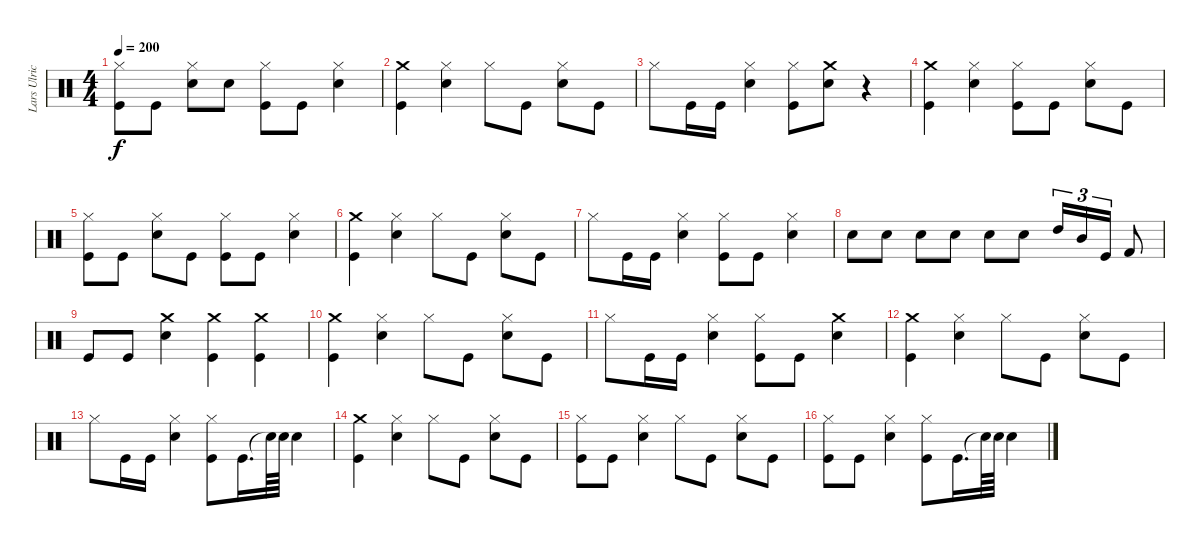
\track ("Lars Ulrich (Drums)" "Lars Ulric") {instrument percussion}
\staff {score}
\articulation defaults
\ts (4 4)
\tempo 200
\clef neutral
\ks c
("Kick (hit)" "Hi-Hat (closed)").8{dy f} "Kick (hit)".8 ("Snare (hit) 2" "Hi-Hat (closed)").8 "Snare (hit) 2".8 ("Kick (hit)" "Hi-Hat (closed)").8 "Kick (hit)".8 ("Snare (hit) 2" "Hi-Hat (closed)").4 |
("Kick (hit)" "Crash medium (hit)").4 ("Hi-Hat (closed)" "Snare (hit) 2").4 "Hi-Hat (closed)".8 "Kick (hit)".8 ("Snare (hit) 2" "Hi-Hat (closed)").8 "Kick (hit)".8 |
"Hi-Hat (closed)".8 "Kick (hit)".16 "Kick (hit)".16 ("Snare (hit) 2" "Hi-Hat (closed)").4 ("Kick (hit)" "Hi-Hat (closed)").8 ("Crash medium (hit)" "Snare (hit) 2").8 r.4 |
("Kick (hit)" "Crash medium (hit)").4 ("Hi-Hat (closed)" "Snare (hit) 2").4 ("Kick (hit)" "Hi-Hat (closed)").8 "Kick (hit)".8 ("Snare (hit) 2" "Hi-Hat (closed)").8 "Kick (hit)".8 |
("Hi-Hat (closed)" "Kick (hit)").8 "Kick (hit)".8 ("Snare (hit) 2" "Hi-Hat (closed)").8 "Kick (hit)".8 ("Hi-Hat (closed)" "Kick (hit)").8 "Kick (hit)".8 ("Snare (hit) 2" "Hi-Hat (closed)").4 |
("Kick (hit)" "Crash medium (hit)").4 ("Hi-Hat (closed)" "Snare (hit) 2").4 "Hi-Hat (closed)".8 "Kick (hit)".8 ("Snare (hit) 2" "Hi-Hat (closed)").8 "Kick (hit)".8 |
"Hi-Hat (closed)".8 "Kick (hit)".16 "Kick (hit)".16 ("Snare (hit) 2" "Hi-Hat (closed)").4 ("Kick (hit)" "Hi-Hat (closed)").8 "Kick (hit)".8 ("Snare (hit) 2" "Hi-Hat (closed)").4 |
"Snare (hit) 2".8 "Snare (hit) 2".8 "Snare (hit) 2".8 "Snare (hit) 2".8 "Snare (hit) 2".8 "Snare (hit) 2".8 "High Tom (hit)".16{tu (3 2)} "Mid Tom (hit)".16{tu (3 2)} "Kick (hit)".16{tu (3 2)} "Kick (hit) 2".8 |
"Kick (hit)".8 "Kick (hit)".8 ("Crash medium (hit)" "Snare (hit) 2").4 ("Crash medium (hit)" "Kick (hit)").4 ("Crash medium (hit)" "Kick (hit)").4 |
("Kick (hit)" "Crash medium (hit)").4 ("Hi-Hat (closed)" "Snare (hit) 2").4 "Hi-Hat (closed)".8 "Kick (hit)".8 ("Snare (hit) 2" "Hi-Hat (closed)").8 "Kick (hit)".8 |
"Hi-Hat (closed)".8 "Kick (hit)".16 "Kick (hit)".16 ("Snare (hit) 2" "Hi-Hat (closed)").4 ("Kick (hit)" "Hi-Hat (closed)").8 "Kick (hit)".8 ("Crash medium (hit)" "Snare (hit) 2").4 |
("Kick (hit)" "Crash medium (hit)").4 ("Hi-Hat (closed)" "Snare (hit) 2").4 "Hi-Hat (closed)".8 "Kick (hit)".8 ("Snare (hit) 2" "Hi-Hat (closed)").8 "Kick (hit)".8 |
"Hi-Hat (closed)".8 "Kick (hit)".16 "Kick (hit)".16 ("Snare (hit) 2" "Hi-Hat (closed)").4 ("Kick (hit)" "Hi-Hat (closed)").8 "Kick (hit)".16{d} "Snare (hit)"{t}.64 "Snare (hit) 2".64 "Snare (hit) 2".4 |
("Kick (hit)" "Crash medium (hit)").4 ("Snare (hit) 2" "Hi-Hat (closed)").4 "Hi-Hat (closed)".8 "Kick (hit)".8 ("Snare (hit) 2" "Hi-Hat (closed)").8 "Kick (hit)".8 |
("Kick (hit)" "Hi-Hat (closed)").8 "Kick (hit)".8 ("Snare (hit) 2" "Hi-Hat (closed)").4 "Hi-Hat (closed)".8 "Kick (hit)".8 ("Snare (hit) 2" "Hi-Hat (closed)").8 "Kick (hit)".8 |
("Hi-Hat (closed)" "Kick (hit)").8 "Kick (hit)".8 ("Snare (hit) 2" "Hi-Hat (closed)").4 ("Hi-Hat (closed)" "Kick (hit)").8 "Kick (hit)".16{d} "Snare (hit)"{t}.64 "Snare (hit) 2".64 "Snare (hit) 2".4
